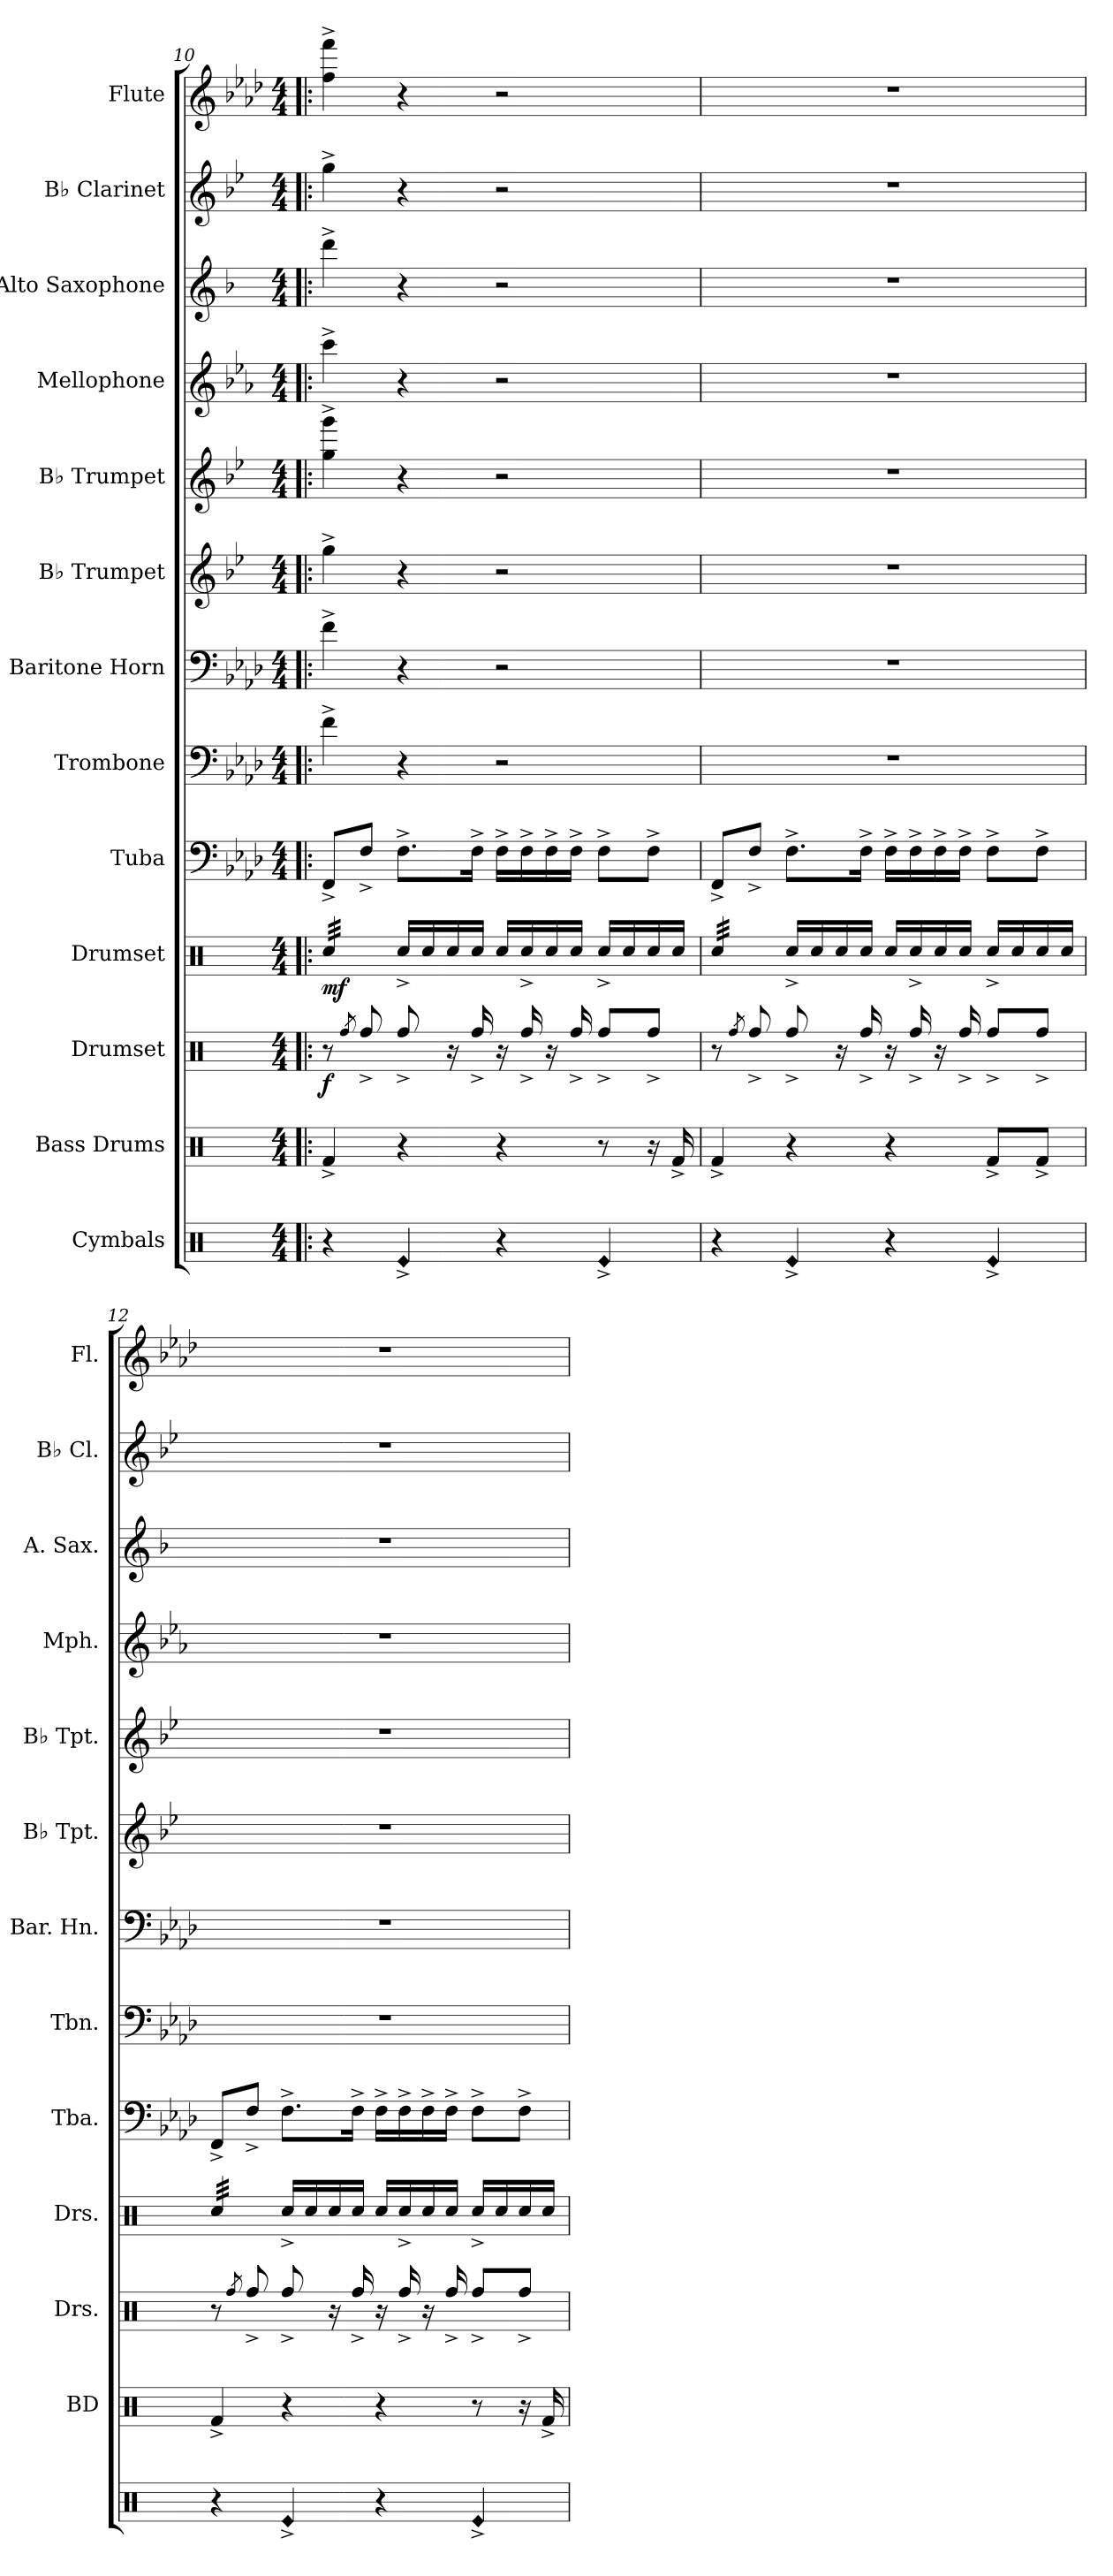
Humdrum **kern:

**kern	**kern	**kern	**dynam	**kern	**dynam	**kern	**kern	**kern	**kern	**kern	**kern	**kern	**kern	**kern
*part13	*part12	*part11	*part11	*part10	*part10	*part9	*part8	*part7	*part6	*part5	*part4	*part3	*part2	*part1
*staff13	*staff12	*staff11	*staff11	*staff10	*staff10	*staff9	*staff8	*staff7	*staff6	*staff5	*staff4	*staff3	*staff2	*staff1
*I"Cymbals	*I"Bass Drums	*I"Drumset	*	*I"Drumset	*	*I"Tuba	*I"Trombone	*I"Baritone Horn	*I"B♭ Trumpet	*I"B♭ Trumpet	*I"Mellophone	*I"Alto Saxophone	*I"B♭ Clarinet	*I"Flute
*	*I'BD	*I'Drs.	*	*I'Drs.	*	*I'Tba.	*I'Tbn.	*I'Bar. Hn.	*I'B♭ Tpt.	*I'B♭ Tpt.	*I'Mph.	*I'A. Sax.	*I'B♭ Cl.	*I'Fl.
*clefX	*clefX	*clefX	*	*clefX	*	*clefF4	*clefF4	*clefF4	*clefG2	*clefG2	*clefG2	*clefG2	*clefG2	*clefG2
*	*	*	*	*	*	*	*	*	*ITrd1c2	*ITrd1c2	*ITrd4c7	*ITrd5c9	*ITrd1c2	*
*k[]	*k[]	*k[]	*	*k[]	*	*k[b-e-a-d-]	*k[b-e-a-d-]	*k[b-e-a-d-]	*k[b-e-a-d-]	*k[b-e-a-d-]	*k[b-e-a-d-]	*k[b-e-a-d-]	*k[b-e-a-d-]	*k[b-e-a-d-]
*M4/4	*M4/4	*M4/4	*	*M4/4	*	*M4/4	*M4/4	*M4/4	*M4/4	*M4/4	*M4/4	*M4/4	*M4/4	*M4/4
=10!|:	=10!|:	=10!|:	=10!|:	=10!|:	=10!|:	=10!|:	=10!|:	=10!|:	=10!|:	=10!|:	=10!|:	=10!|:	=10!|:	=10!|:
!	!	!	!LO:DY:b	!	!LO:DY:b	!	!	!	!	!	!	!	!	!
*	*	*	*	*tremolo	*	*	*	*	*	*	*	*	*	*
4r	4Rf^/	8r	f	32Rcc/LLL	mf	8FF^/L	4f^\	4f^\	4ff^\	4ff\^ 4fff\^	4ff^\	4ff^\	4ff^\	4ff\^ 4fff\^
.	.	.	.	32Rcc/	.	.	.	.	.	.	.	.	.	.
.	.	.	.	32Rcc/	.	.	.	.	.	.	.	.	.	.
.	.	.	.	32Rcc/	.	.	.	.	.	.	.	.	.	.
.	.	8qRff/	.	.	.	.	.	.	.	.	.	.	.	.
.	.	8Rff^/	.	32Rcc/	.	8F^/J	.	.	.	.	.	.	.	.
.	.	.	.	32Rcc/	.	.	.	.	.	.	.	.	.	.
.	.	.	.	32Rcc/	.	.	.	.	.	.	.	.	.	.
.	.	.	.	32Rcc/JJJ	.	.	.	.	.	.	.	.	.	.
*	*	*	*	*Xtremolo	*	*	*	*	*	*	*	*	*	*
!LO:N:head=diamond	!	!	!	!	!	!	!	!	!	!	!	!	!	!
4Re^/	4r	8Rff^/	.	16Rcc^/LL	.	8.F^\L	4r	4r	4r	4r	4r	4r	4r	4r
.	.	.	.	16Rcc/	.	.	.	.	.	.	.	.	.	.
.	.	16r	.	16Rcc/	.	.	.	.	.	.	.	.	.	.
.	.	16Rff^/	.	16Rcc/JJ	.	16F^\Jk	.	.	.	.	.	.	.	.
4r	4r	16r	.	16Rcc/LL	.	16F^\LL	2r	2r	2r	2r	2r	2r	2r	2r
.	.	16Rff^/	.	16Rcc^/	.	16F^\	.	.	.	.	.	.	.	.
.	.	16r	.	16Rcc/	.	16F^\	.	.	.	.	.	.	.	.
.	.	16Rff^/	.	16Rcc/JJ	.	16F^\JJ	.	.	.	.	.	.	.	.
!LO:N:head=diamond	!	!	!	!	!	!	!	!	!	!	!	!	!	!
4Re^/	8r	8Rff^/L	.	16Rcc^/LL	.	8F^\L	.	.	.	.	.	.	.	.
.	.	.	.	16Rcc/	.	.	.	.	.	.	.	.	.	.
.	16r	8Rff^/J	.	16Rcc/	.	8F^\J	.	.	.	.	.	.	.	.
.	16Rf^/	.	.	16Rcc/JJ	.	.	.	.	.	.	.	.	.	.
=11	=11	=11	=11	=11	=11	=11	=11	=11	=11	=11	=11	=11	=11	=11
*	*	*	*	*tremolo	*	*	*	*	*	*	*	*	*	*
4r	4Rf^/	8r	.	32Rcc/LLL	.	8FF^/L	1r	1r	1r	1r	1r	1r	1r	1r
.	.	.	.	32Rcc/	.	.	.	.	.	.	.	.	.	.
.	.	.	.	32Rcc/	.	.	.	.	.	.	.	.	.	.
.	.	.	.	32Rcc/	.	.	.	.	.	.	.	.	.	.
.	.	8qRff/	.	.	.	.	.	.	.	.	.	.	.	.
.	.	8Rff^/	.	32Rcc/	.	8F^/J	.	.	.	.	.	.	.	.
.	.	.	.	32Rcc/	.	.	.	.	.	.	.	.	.	.
.	.	.	.	32Rcc/	.	.	.	.	.	.	.	.	.	.
.	.	.	.	32Rcc/JJJ	.	.	.	.	.	.	.	.	.	.
*	*	*	*	*Xtremolo	*	*	*	*	*	*	*	*	*	*
!LO:N:head=diamond	!	!	!	!	!	!	!	!	!	!	!	!	!	!
4Re^/	4r	8Rff^/	.	16Rcc^/LL	.	8.F^\L	.	.	.	.	.	.	.	.
.	.	.	.	16Rcc/	.	.	.	.	.	.	.	.	.	.
.	.	16r	.	16Rcc/	.	.	.	.	.	.	.	.	.	.
.	.	16Rff^/	.	16Rcc/JJ	.	16F^\Jk	.	.	.	.	.	.	.	.
4r	4r	16r	.	16Rcc/LL	.	16F^\LL	.	.	.	.	.	.	.	.
.	.	16Rff^/	.	16Rcc^/	.	16F^\	.	.	.	.	.	.	.	.
.	.	16r	.	16Rcc/	.	16F^\	.	.	.	.	.	.	.	.
.	.	16Rff^/	.	16Rcc/JJ	.	16F^\JJ	.	.	.	.	.	.	.	.
!LO:N:head=diamond	!	!	!	!	!	!	!	!	!	!	!	!	!	!
4Re^/	8Rf^/L	8Rff^/L	.	16Rcc^/LL	.	8F^\L	.	.	.	.	.	.	.	.
.	.	.	.	16Rcc/	.	.	.	.	.	.	.	.	.	.
.	8Rf^/J	8Rff^/J	.	16Rcc/	.	8F^\J	.	.	.	.	.	.	.	.
.	.	.	.	16Rcc/JJ	.	.	.	.	.	.	.	.	.	.
=12	=12	=12	=12	=12	=12	=12	=12	=12	=12	=12	=12	=12	=12	=12
*	*	*	*	*tremolo	*	*	*	*	*	*	*	*	*	*
4r	4Rf^/	8r	.	32Rcc/LLL	.	8FF^/L	1r	1r	1r	1r	1r	1r	1r	1r
.	.	.	.	32Rcc/	.	.	.	.	.	.	.	.	.	.
.	.	.	.	32Rcc/	.	.	.	.	.	.	.	.	.	.
.	.	.	.	32Rcc/	.	.	.	.	.	.	.	.	.	.
.	.	8qRff/	.	.	.	.	.	.	.	.	.	.	.	.
.	.	8Rff^/	.	32Rcc/	.	8F^/J	.	.	.	.	.	.	.	.
.	.	.	.	32Rcc/	.	.	.	.	.	.	.	.	.	.
.	.	.	.	32Rcc/	.	.	.	.	.	.	.	.	.	.
.	.	.	.	32Rcc/JJJ	.	.	.	.	.	.	.	.	.	.
*	*	*	*	*Xtremolo	*	*	*	*	*	*	*	*	*	*
!LO:N:head=diamond	!	!	!	!	!	!	!	!	!	!	!	!	!	!
4Re^/	4r	8Rff^/	.	16Rcc^/LL	.	8.F^\L	.	.	.	.	.	.	.	.
.	.	.	.	16Rcc/	.	.	.	.	.	.	.	.	.	.
.	.	16r	.	16Rcc/	.	.	.	.	.	.	.	.	.	.
.	.	16Rff^/	.	16Rcc/JJ	.	16F^\Jk	.	.	.	.	.	.	.	.
4r	4r	16r	.	16Rcc/LL	.	16F^\LL	.	.	.	.	.	.	.	.
.	.	16Rff^/	.	16Rcc^/	.	16F^\	.	.	.	.	.	.	.	.
.	.	16r	.	16Rcc/	.	16F^\	.	.	.	.	.	.	.	.
.	.	16Rff^/	.	16Rcc/JJ	.	16F^\JJ	.	.	.	.	.	.	.	.
!LO:N:head=diamond	!	!	!	!	!	!	!	!	!	!	!	!	!	!
4Re^/	8r	8Rff^/L	.	16Rcc^/LL	.	8F^\L	.	.	.	.	.	.	.	.
.	.	.	.	16Rcc/	.	.	.	.	.	.	.	.	.	.
.	16r	8Rff^/J	.	16Rcc/	.	8F^\J	.	.	.	.	.	.	.	.
.	16Rf^/	.	.	16Rcc/JJ	.	.	.	.	.	.	.	.	.	.
=	=	=	=	=	=	=	=	=	=	=	=	=	=	=
*-	*-	*-	*-	*-	*-	*-	*-	*-	*-	*-	*-	*-	*-	*-
